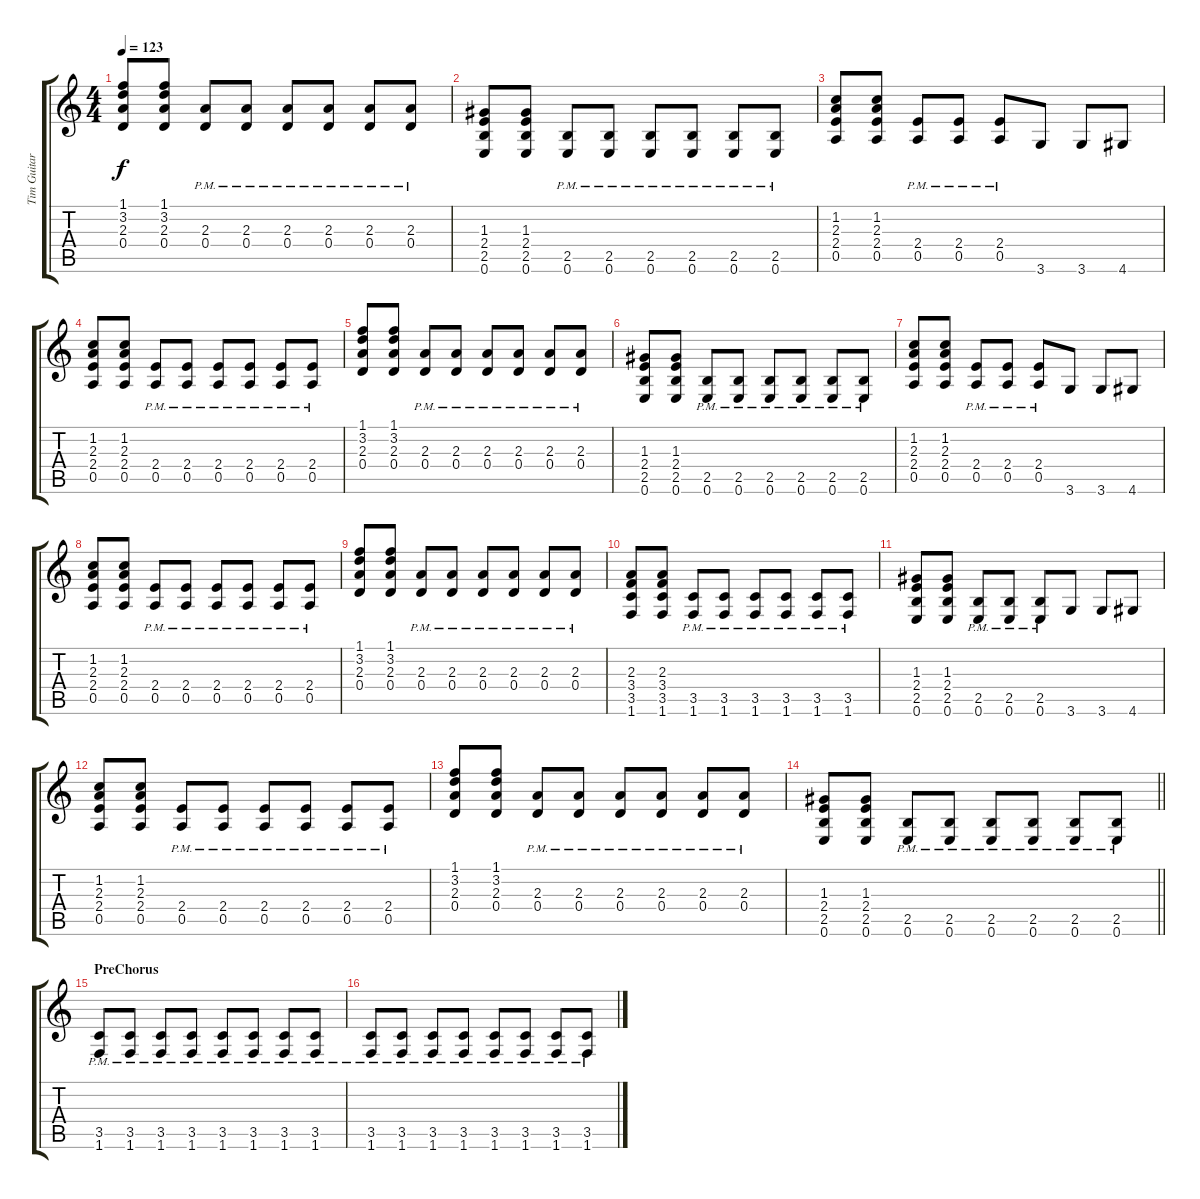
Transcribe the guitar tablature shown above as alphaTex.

\track ("Tim Guitar" "Tim Guitar") {instrument distortionguitar}
\staff {score tabs}
\tuning (E4 B3 G3 D3 A2 E2) {hide}
\ts (4 4)
\tempo 123
\clef g2
\ks c
(1.1 3.2 2.3 0.4).8{dy f} (1.1 3.2 2.3 0.4).8 (2.3{pm} 0.4{pm}).8 (2.3{pm} 0.4{pm}).8 (2.3{pm} 0.4{pm}).8 (2.3{pm} 0.4{pm}).8 (2.3{pm} 0.4{pm}).8 (2.3{pm} 0.4{pm}).8 |
(1.3 2.4 2.5 0.6).8 (1.3 2.4 2.5 0.6).8 (2.5{pm} 0.6{pm}).8 (2.5{pm} 0.6{pm}).8 (2.5{pm} 0.6{pm}).8 (2.5{pm} 0.6{pm}).8 (2.5{pm} 0.6{pm}).8 (2.5{pm} 0.6{pm}).8 |
(1.2 2.3 2.4 0.5).8 (1.2 2.3 2.4 0.5).8 (2.4{pm} 0.5{pm}).8 (2.4{pm} 0.5{pm}).8 (2.4{pm} 0.5{pm}).8 3.6.8 3.6.8 4.6.8 |
(1.2 2.3 2.4 0.5).8 (1.2 2.3 2.4 0.5).8 (2.4{pm} 0.5{pm}).8 (2.4{pm} 0.5{pm}).8 (2.4{pm} 0.5{pm}).8 (2.4{pm} 0.5{pm}).8 (2.4{pm} 0.5{pm}).8 (2.4{pm} 0.5{pm}).8 |
(1.1 3.2 2.3 0.4).8 (1.1 3.2 2.3 0.4).8 (2.3{pm} 0.4{pm}).8 (2.3{pm} 0.4{pm}).8 (2.3{pm} 0.4{pm}).8 (2.3{pm} 0.4{pm}).8 (2.3{pm} 0.4{pm}).8 (2.3{pm} 0.4{pm}).8 |
(1.3 2.4 2.5 0.6).8 (1.3 2.4 2.5 0.6).8 (2.5{pm} 0.6{pm}).8 (2.5{pm} 0.6{pm}).8 (2.5{pm} 0.6{pm}).8 (2.5{pm} 0.6{pm}).8 (2.5{pm} 0.6{pm}).8 (2.5{pm} 0.6{pm}).8 |
(1.2 2.3 2.4 0.5).8 (1.2 2.3 2.4 0.5).8 (2.4{pm} 0.5{pm}).8 (2.4{pm} 0.5{pm}).8 (2.4{pm} 0.5{pm}).8 3.6.8 3.6.8 4.6.8 |
(1.2 2.3 2.4 0.5).8 (1.2 2.3 2.4 0.5).8 (2.4{pm} 0.5{pm}).8 (2.4{pm} 0.5{pm}).8 (2.4{pm} 0.5{pm}).8 (2.4{pm} 0.5{pm}).8 (2.4{pm} 0.5{pm}).8 (2.4{pm} 0.5{pm}).8 |
(1.1 3.2 2.3 0.4).8 (1.1 3.2 2.3 0.4).8 (2.3{pm} 0.4{pm}).8 (2.3{pm} 0.4{pm}).8 (2.3{pm} 0.4{pm}).8 (2.3{pm} 0.4{pm}).8 (2.3{pm} 0.4{pm}).8 (2.3{pm} 0.4{pm}).8 |
(2.3 3.4 3.5 1.6).8 (2.3 3.4 3.5 1.6).8 (3.5{pm} 1.6{pm}).8 (3.5{pm} 1.6{pm}).8 (3.5{pm} 1.6{pm}).8 (3.5{pm} 1.6{pm}).8 (3.5{pm} 1.6{pm}).8 (3.5{pm} 1.6{pm}).8 |
(1.3 2.4 2.5 0.6).8 (1.3 2.4 2.5 0.6).8 (2.5{pm} 0.6{pm}).8 (2.5{pm} 0.6{pm}).8 (2.5{pm} 0.6{pm}).8 3.6.8 3.6.8 4.6.8 |
(1.2 2.3 2.4 0.5).8 (1.2 2.3 2.4 0.5).8 (2.4{pm} 0.5{pm}).8 (2.4{pm} 0.5{pm}).8 (2.4{pm} 0.5{pm}).8 (2.4{pm} 0.5{pm}).8 (2.4{pm} 0.5{pm}).8 (2.4{pm} 0.5{pm}).8 |
(1.1 3.2 2.3 0.4).8 (1.1 3.2 2.3 0.4).8 (2.3{pm} 0.4{pm}).8 (2.3{pm} 0.4{pm}).8 (2.3{pm} 0.4{pm}).8 (2.3{pm} 0.4{pm}).8 (2.3{pm} 0.4{pm}).8 (2.3{pm} 0.4{pm}).8 |
\barLineRight lightlight
(1.3 2.4 2.5 0.6).8 (1.3 2.4 2.5 0.6).8 (2.5{pm} 0.6{pm}).8 (2.5{pm} 0.6{pm}).8 (2.5{pm} 0.6{pm}).8 (2.5{pm} 0.6{pm}).8 (2.5{pm} 0.6{pm}).8 (2.5{pm} 0.6{pm}).8 |
\section ("" "PreChorus")
(3.5{pm} 1.6{pm}).8 (3.5{pm} 1.6{pm}).8 (3.5{pm} 1.6{pm}).8 (3.5{pm} 1.6{pm}).8 (3.5{pm} 1.6{pm}).8 (3.5{pm} 1.6{pm}).8 (3.5{pm} 1.6{pm}).8 (3.5{pm} 1.6{pm}).8 |
(3.5{pm} 1.6{pm}).8 (3.5{pm} 1.6{pm}).8 (3.5{pm} 1.6{pm}).8 (3.5{pm} 1.6{pm}).8 (3.5{pm} 1.6{pm}).8 (3.5{pm} 1.6{pm}).8 (3.5{pm} 1.6{pm}).8 (3.5{pm} 1.6{pm}).8
